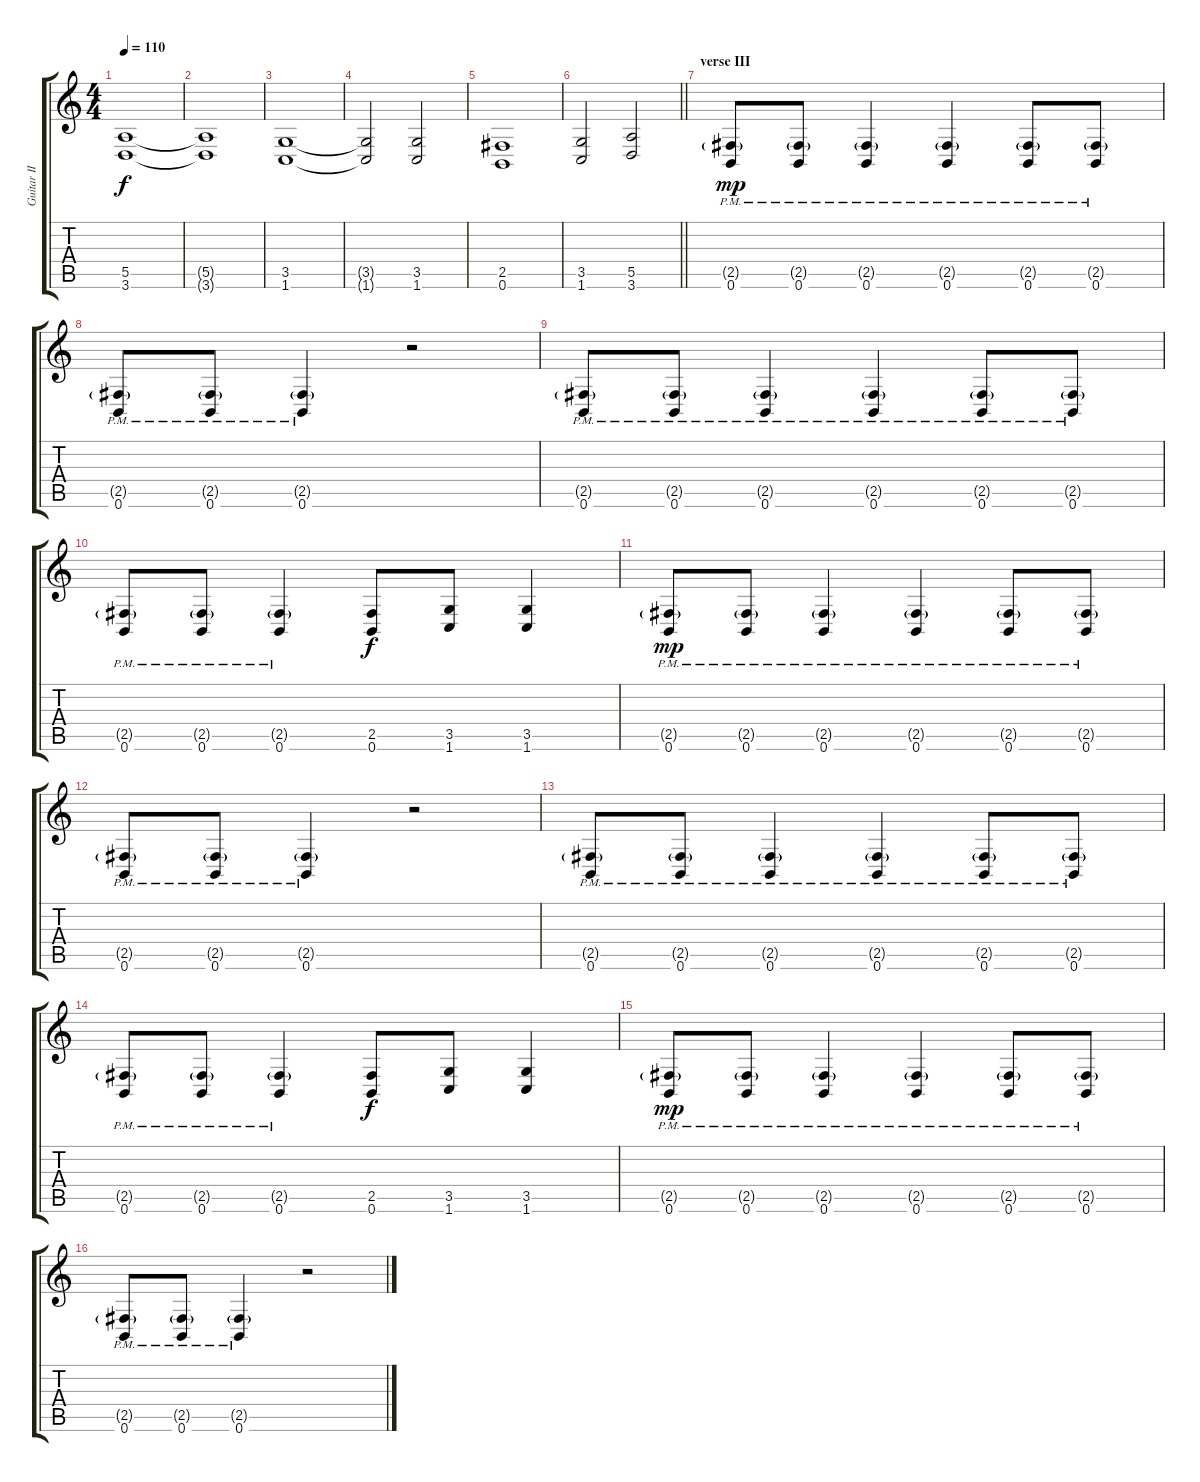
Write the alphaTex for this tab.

\track ("Guitar II" "Guitar II") {instrument distortionguitar}
\staff {score tabs}
\tuning (B3 Gb3 D3 A2 E2 B1) {hide}
\ts (4 4)
\tempo 110
\clef g2
\ks c
(5.5 3.6).1{dy f} |
(5.5{t} 3.6{t}).1 |
(3.5 1.6).1 |
(3.5{t} 1.6{t}).2 (3.5 1.6).2 |
(2.5 0.6).1 |
\barLineRight lightlight
(3.5 1.6).2 (5.5 3.6).2 |
\section ("" "verse III")
(2.5{g pm} 0.6{pm}).8{dy mp} (2.5{g pm} 0.6{pm}).8 (2.5{g pm} 0.6{pm}).4 (2.5{g pm} 0.6{pm}).4 (2.5{g pm} 0.6{pm}).8 (2.5{g pm} 0.6{pm}).8 |
(2.5{g pm} 0.6{pm}).8 (2.5{g pm} 0.6{pm}).8 (2.5{g pm} 0.6{pm}).4 r.2 |
(2.5{g pm} 0.6{pm}).8 (2.5{g pm} 0.6{pm}).8 (2.5{g pm} 0.6{pm}).4 (2.5{g pm} 0.6{pm}).4 (2.5{g pm} 0.6{pm}).8 (2.5{g pm} 0.6{pm}).8 |
(2.5{g pm} 0.6{pm}).8 (2.5{g pm} 0.6{pm}).8 (2.5{g pm} 0.6{pm}).4 (2.5 0.6).8{dy f} (3.5 1.6).8 (3.5 1.6).4 |
(2.5{g pm} 0.6{pm}).8{dy mp} (2.5{g pm} 0.6{pm}).8 (2.5{g pm} 0.6{pm}).4 (2.5{g pm} 0.6{pm}).4 (2.5{g pm} 0.6{pm}).8 (2.5{g pm} 0.6{pm}).8 |
(2.5{g pm} 0.6{pm}).8 (2.5{g pm} 0.6{pm}).8 (2.5{g pm} 0.6{pm}).4 r.2 |
(2.5{g pm} 0.6{pm}).8 (2.5{g pm} 0.6{pm}).8 (2.5{g pm} 0.6{pm}).4 (2.5{g pm} 0.6{pm}).4 (2.5{g pm} 0.6{pm}).8 (2.5{g pm} 0.6{pm}).8 |
(2.5{g pm} 0.6{pm}).8 (2.5{g pm} 0.6{pm}).8 (2.5{g pm} 0.6{pm}).4 (2.5 0.6).8{dy f} (3.5 1.6).8 (3.5 1.6).4 |
(2.5{g pm} 0.6{pm}).8{dy mp} (2.5{g pm} 0.6{pm}).8 (2.5{g pm} 0.6{pm}).4 (2.5{g pm} 0.6{pm}).4 (2.5{g pm} 0.6{pm}).8 (2.5{g pm} 0.6{pm}).8 |
(2.5{g pm} 0.6{pm}).8 (2.5{g pm} 0.6{pm}).8 (2.5{g pm} 0.6{pm}).4 r.2
